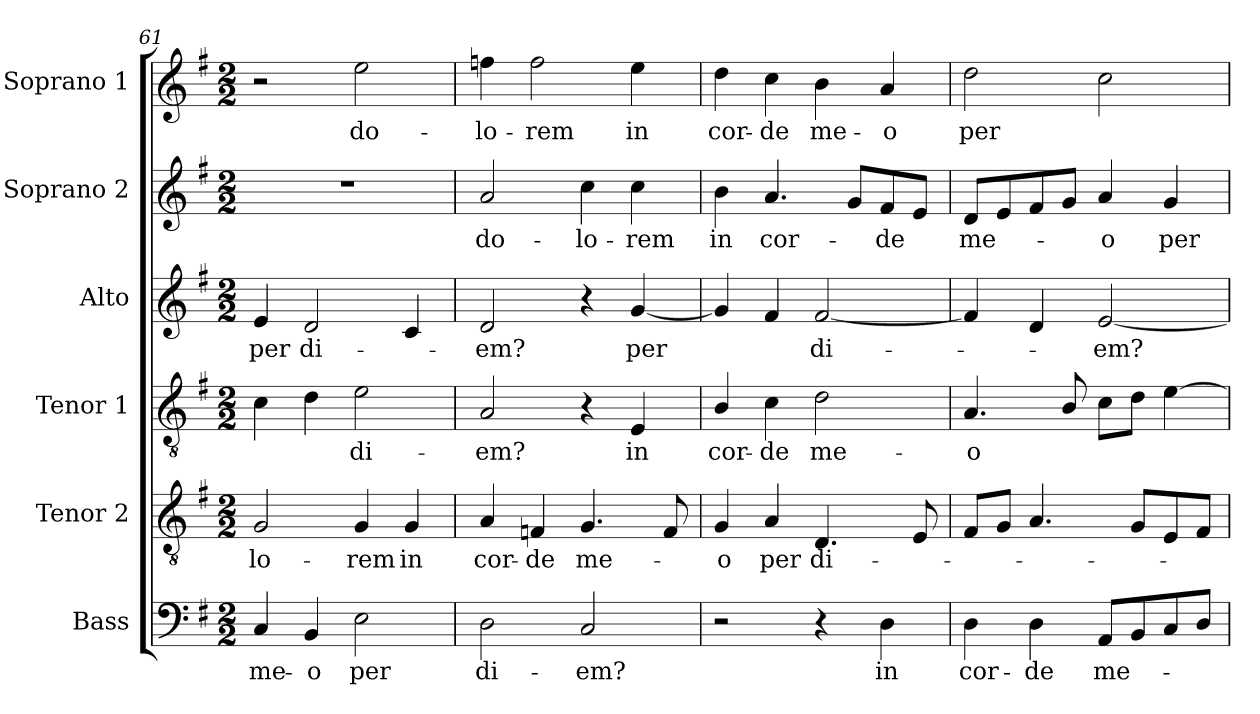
**kern	**text	**kern	**text	**kern	**text	**kern	**text	**kern	**text	**kern	**text
*part6	*part6	*part5	*part5	*part4	*part4	*part3	*part3	*part2	*part2	*part1	*part1
*staff6	*staff6	*staff5	*staff5	*staff4	*staff4	*staff3	*staff3	*staff2	*staff2	*staff1	*staff1
*I"Bass	*	*I"Tenor 2	*	*I"Tenor 1	*	*I"Alto	*	*I"Soprano 2	*	*I"Soprano 1	*
*I'B	*	*I'T2	*	*I'T1	*	*I'A	*	*I'S2	*	*I'S1	*
*clefF4	*	*clefGv2	*	*clefGv2	*	*clefG2	*	*clefG2	*	*clefG2	*
*	*	*ITrd7c12	*	*ITrd7c12	*	*	*	*	*	*	*
*k[f#]	*	*k[f#]	*	*k[f#]	*	*k[f#]	*	*k[f#]	*	*k[f#]	*
*G:	*	*G:	*	*G:	*	*G:	*	*G:	*	*G:	*
*M2/2	*	*M2/2	*	*M2/2	*	*M2/2	*	*M2/2	*	*M2/2	*
=61	=61	=61	=61	=61	=61	=61	=61	=61	=61	=61	=61
!	!LO:LY:b:color=#000000	!	!	!	!	!	!	!	!	!	!
!	!	!	!LO:LY:b:color=#000000	!	!	!	!	!	!	!	!
!	!	!	!	!	!	!	!LO:LY:b:color=#000000	!	!	!	!
4Ci/	me-	2GGi/	-lo-	4Ci\	.	4ei/	per	1r	.	2r	.
!	!LO:LY:b:color=#000000	!	!	!	!	!	!	!	!	!	!
!	!	!	!	!	!	!	!LO:LY:b:color=#000000	!	!	!	!
4BBi/	-o	.	.	4Di\	.	2di/	di-	.	.	.	.
!	!LO:LY:b:color=#000000	!	!	!	!	!	!	!	!	!	!
!	!	!	!LO:LY:b:color=#000000	!	!	!	!	!	!	!	!
!	!	!	!	!	!LO:LY:b:color=#000000	!	!	!	!	!	!
!	!	!	!	!	!	!	!	!	!	!	!LO:LY:b:color=#000000
2Ei\	per	4GGi/	-rem	2Ei\	di-	.	.	.	.	2eei\	do-
!	!	!	!LO:LY:b:color=#000000	!	!	!	!	!	!	!	!
.	.	4GGi/	in	.	.	4ci/	.	.	.	.	.
=62	=62	=62	=62	=62	=62	=62	=62	=62	=62	=62	=62
!	!LO:LY:b:color=#000000	!	!	!	!	!	!	!	!	!	!
!	!	!	!LO:LY:b:color=#000000	!	!	!	!	!	!	!	!
!	!	!	!	!	!LO:LY:b:color=#000000	!	!	!	!	!	!
!	!	!	!	!	!	!	!LO:LY:b:color=#000000	!	!	!	!
!	!	!	!	!	!	!	!	!	!LO:LY:b:color=#000000	!	!
!	!	!	!	!	!	!	!	!	!	!	!LO:LY:b:color=#000000
2Di\	di-	4AAi/	cor-	2AAi/	-em?	2di/	-em?	2ai/	do-	4ffni\	-lo-
!	!	!	!LO:LY:b:color=#000000	!	!	!	!	!	!	!	!
!	!	!	!	!	!	!	!	!	!	!	!LO:LY:b:color=#000000
.	.	4FFni/	-de	.	.	.	.	.	.	2ffi\	-rem
!	!LO:LY:b:color=#000000	!	!	!	!	!	!	!	!	!	!
!	!	!	!LO:LY:b:color=#000000	!	!	!	!	!	!	!	!
!	!	!	!	!	!	!	!	!	!LO:LY:b:color=#000000	!	!
2Ci/	-em?	4.GGi/	me-	4r	.	4r	.	4cci\	-lo-	.	.
!	!	!	!	!	!LO:LY:b:color=#000000	!	!	!	!	!	!
!	!	!	!	!	!	!	!LO:LY:b:color=#000000	!	!	!	!
!	!	!	!	!	!	!	!	!	!LO:LY:b:color=#000000	!	!
!	!	!	!	!	!	!	!	!	!	!	!LO:LY:b:color=#000000
.	.	.	.	4EEi/	in	[4gi/	per	4cci\	-rem	4eei\	in
.	.	8FFi/	.	.	.	.	.	.	.	.	.
!!LO:PB:g=z
=63	=63	=63	=63	=63	=63	=63	=63	=63	=63	=63	=63
!	!	!	!LO:LY:b:color=#000000	!	!	!	!	!	!	!	!
!	!	!	!	!	!LO:LY:b:color=#000000	!	!	!	!	!	!
!	!	!	!	!	!	!	!	!	!LO:LY:b:color=#000000	!	!
!	!	!	!	!	!	!	!	!	!	!	!LO:LY:b:color=#000000
2r	.	4GGi/	-o	4BBi/	cor-	4gi/]	.	4bi\	in	4ddi\	cor-
!	!	!	!LO:LY:b:color=#000000	!	!	!	!	!	!	!	!
!	!	!	!	!	!LO:LY:b:color=#000000	!	!	!	!	!	!
!	!	!	!	!	!	!	!	!	!LO:LY:b:color=#000000	!	!
!	!	!	!	!	!	!	!	!	!	!	!LO:LY:b:color=#000000
.	.	4AAi/	per	4Ci\	-de	4f#i/	.	4.ai/	cor-	4cci\	-de
!	!	!	!LO:LY:b:color=#000000	!	!	!	!	!	!	!	!
!	!	!	!	!	!LO:LY:b:color=#000000	!	!	!	!	!	!
!	!	!	!	!	!	!	!LO:LY:b:color=#000000	!	!	!	!
!	!	!	!	!	!	!	!	!	!	!	!LO:LY:b:color=#000000
4r	.	4.DDi/	di-	2Di\	me-	[2f#i/	di-	.	.	4bi\	me-
.	.	.	.	.	.	.	.	8gi/L	.	.	.
!	!LO:LY:b:color=#000000	!	!	!	!	!	!	!	!	!	!
!	!	!	!	!	!	!	!	!	!LO:LY:b:color=#000000	!	!
!	!	!	!	!	!	!	!	!	!	!	!LO:LY:b:color=#000000
4Di\	in	.	.	.	.	.	.	8f#i/	-de	4ai/	-o
.	.	8EEi/	.	.	.	.	.	8ei/J	.	.	.
=64	=64	=64	=64	=64	=64	=64	=64	=64	=64	=64	=64
!	!LO:LY:b:color=#000000	!	!	!	!	!	!	!	!	!	!
!	!	!	!	!	!LO:LY:b:color=#000000	!	!	!	!	!	!
!	!	!	!	!	!	!	!	!	!LO:LY:b:color=#000000	!	!
!	!	!	!	!	!	!	!	!	!	!	!LO:LY:b:color=#000000
4Di\	cor-	8FF#i/L	.	4.AAi/	-o	4f#i/]	.	8di/L	me-	2ddi\	per
.	.	8GGi/J	.	.	.	.	.	8ei/	.	.	.
!	!LO:LY:b:color=#000000	!	!	!	!	!	!	!	!	!	!
4Di\	-de	4.AAi/	.	.	.	4di/	.	8f#i/	.	.	.
.	.	.	.	8BBi/	.	.	.	8gi/J	.	.	.
!	!LO:LY:b:color=#000000	!	!	!	!	!	!	!	!	!	!
!	!	!	!	!	!	!	!LO:LY:b:color=#000000	!	!	!	!
!	!	!	!	!	!	!	!	!	!LO:LY:b:color=#000000	!	!
8AAi/L	me-	.	.	8Ci\L	.	[2ei/	-em?	4ai/	-o	2cci\	.
8BBi/	.	8GGi/L	.	8Di\J	.	.	.	.	.	.	.
!	!	!	!	!	!	!	!	!	!LO:LY:b:color=#000000	!	!
8Ci/	.	8EEi/	.	[4Ei\	.	.	.	4gi/	per	.	.
8Di/J	.	8FF#i/J	.	.	.	.	.	.	.	.	.
=	=	=	=	=	=	=	=	=	=	=	=
*-	*-	*-	*-	*-	*-	*-	*-	*-	*-	*-	*-
